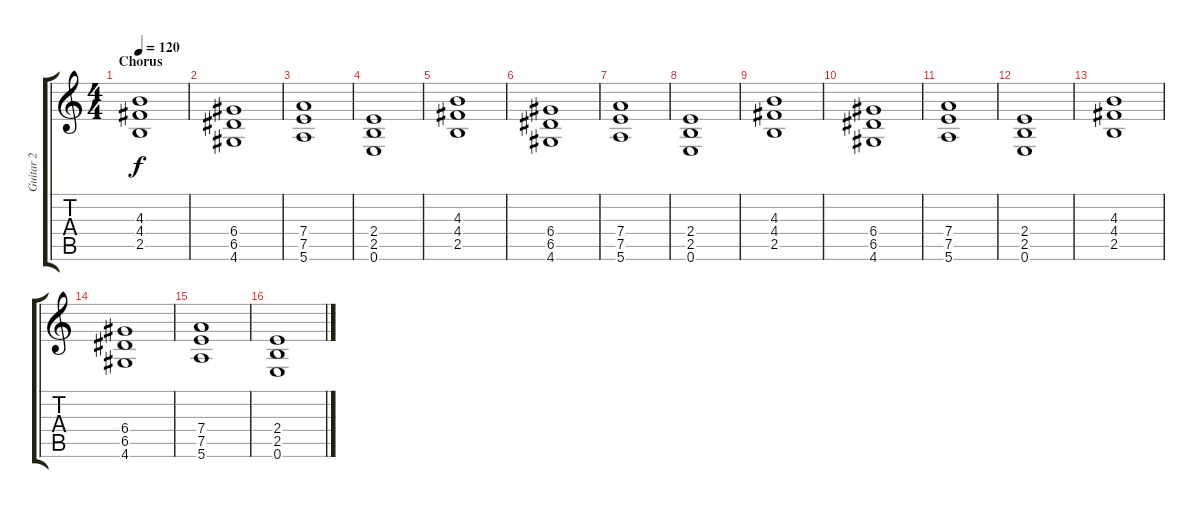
\track ("Guitar 2" "Guitar 2") {instrument distortionguitar}
\staff {score tabs}
\tuning (E4 B3 G3 D3 A2 E2) {hide}
\ts (4 4)
\section ("" "Chorus")
\tempo 120
\clef g2
\ks c
(4.3 4.4 2.5).1{dy f} |
(6.4 6.5 4.6).1 |
(7.4 7.5 5.6).1 |
(2.4 2.5 0.6).1 |
(4.3 4.4 2.5).1 |
(6.4 6.5 4.6).1 |
(7.4 7.5 5.6).1 |
(2.4 2.5 0.6).1 |
(4.3 4.4 2.5).1 |
(6.4 6.5 4.6).1 |
(7.4 7.5 5.6).1 |
(2.4 2.5 0.6).1 |
(4.3 4.4 2.5).1 |
(6.4 6.5 4.6).1 |
(7.4 7.5 5.6).1 |
(2.4 2.5 0.6).1
